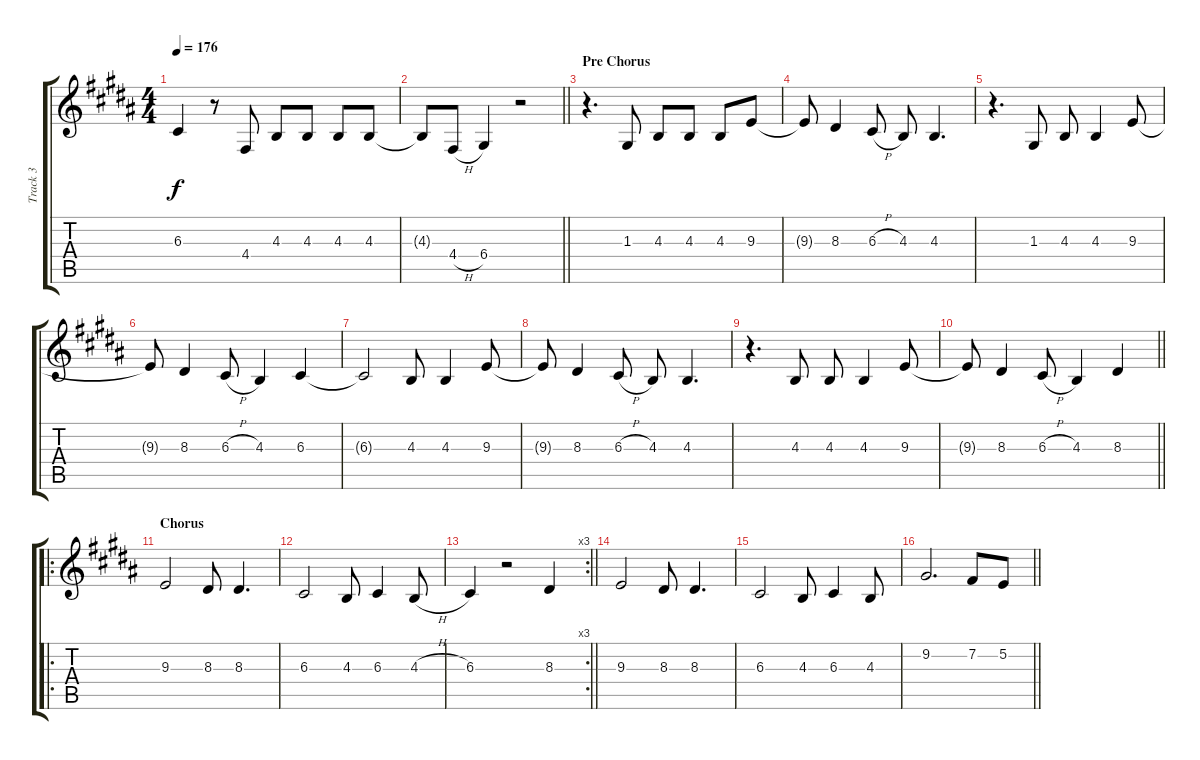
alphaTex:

\track ("Track 3" "Track 3") {instrument trumpet}
\staff {score tabs}
\tuning (E4 B3 G3 D3 A2 E2) {hide}
\ts (4 4)
\tempo 176
\clef g2
\ks b
6.3{t}.4{dy f} r.8 4.4.8 4.3.8 4.3.8 4.3.8 4.3.8 |
\barLineRight lightlight
4.3{t}.8 4.4{h}.8 6.4.4 r.2 |
\section ("" "Pre Chorus")
r.4{d} 1.3.8 4.3.8 4.3.8 4.3.8 9.3.8 |
9.3{t}.8 8.3.4 6.3{h}.8 4.3.8 4.3.4{d} |
r.4{d} 1.3.8 4.3.8 4.3.4 9.3.8 |
9.3{t}.8 8.3.4 6.3{h}.8 4.3.4 6.3.4 |
6.3{t}.2 4.3.8 4.3.4 9.3.8 |
9.3{t}.8 8.3.4 6.3{h}.8 4.3.8 4.3.4{d} |
r.4{d} 4.3.8 4.3.8 4.3.4 9.3.8 |
\barLineRight lightlight
9.3{t}.8 8.3.4 6.3{h}.8 4.3.4 8.3.4 |
\ro
\section ("" "Chorus")
9.3.2 8.3.8 8.3.4{d} |
6.3.2 4.3.8 6.3.4 4.3{h}.8 |
\rc 3
\barLineRight lightlight
6.3.4 r.2 8.3.4 |
9.3.2 8.3.8 8.3.4{d} |
6.3.2 4.3.8 6.3.4 4.3.8 |
\barLineRight lightlight
9.2.2{d} 7.2.8 5.2.8
